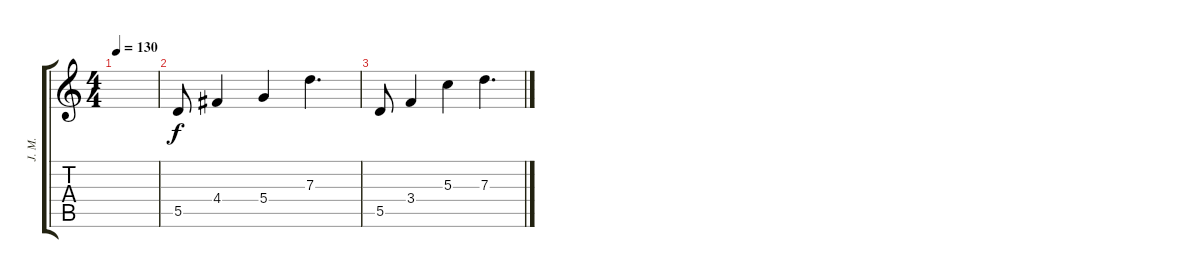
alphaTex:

\track ("J. M." "J. M.") {instrument overdrivenguitar}
\staff {score tabs}
\tuning (E4 B3 G3 D3 A2 E2) {hide}
\ts (4 4)
\tempo 130
\clef g2
\ks c
|
5.5.8 4.4.4 5.4.4 7.3.4{d} |
5.5.8 3.4.4 5.3.4 7.3.4{d}
